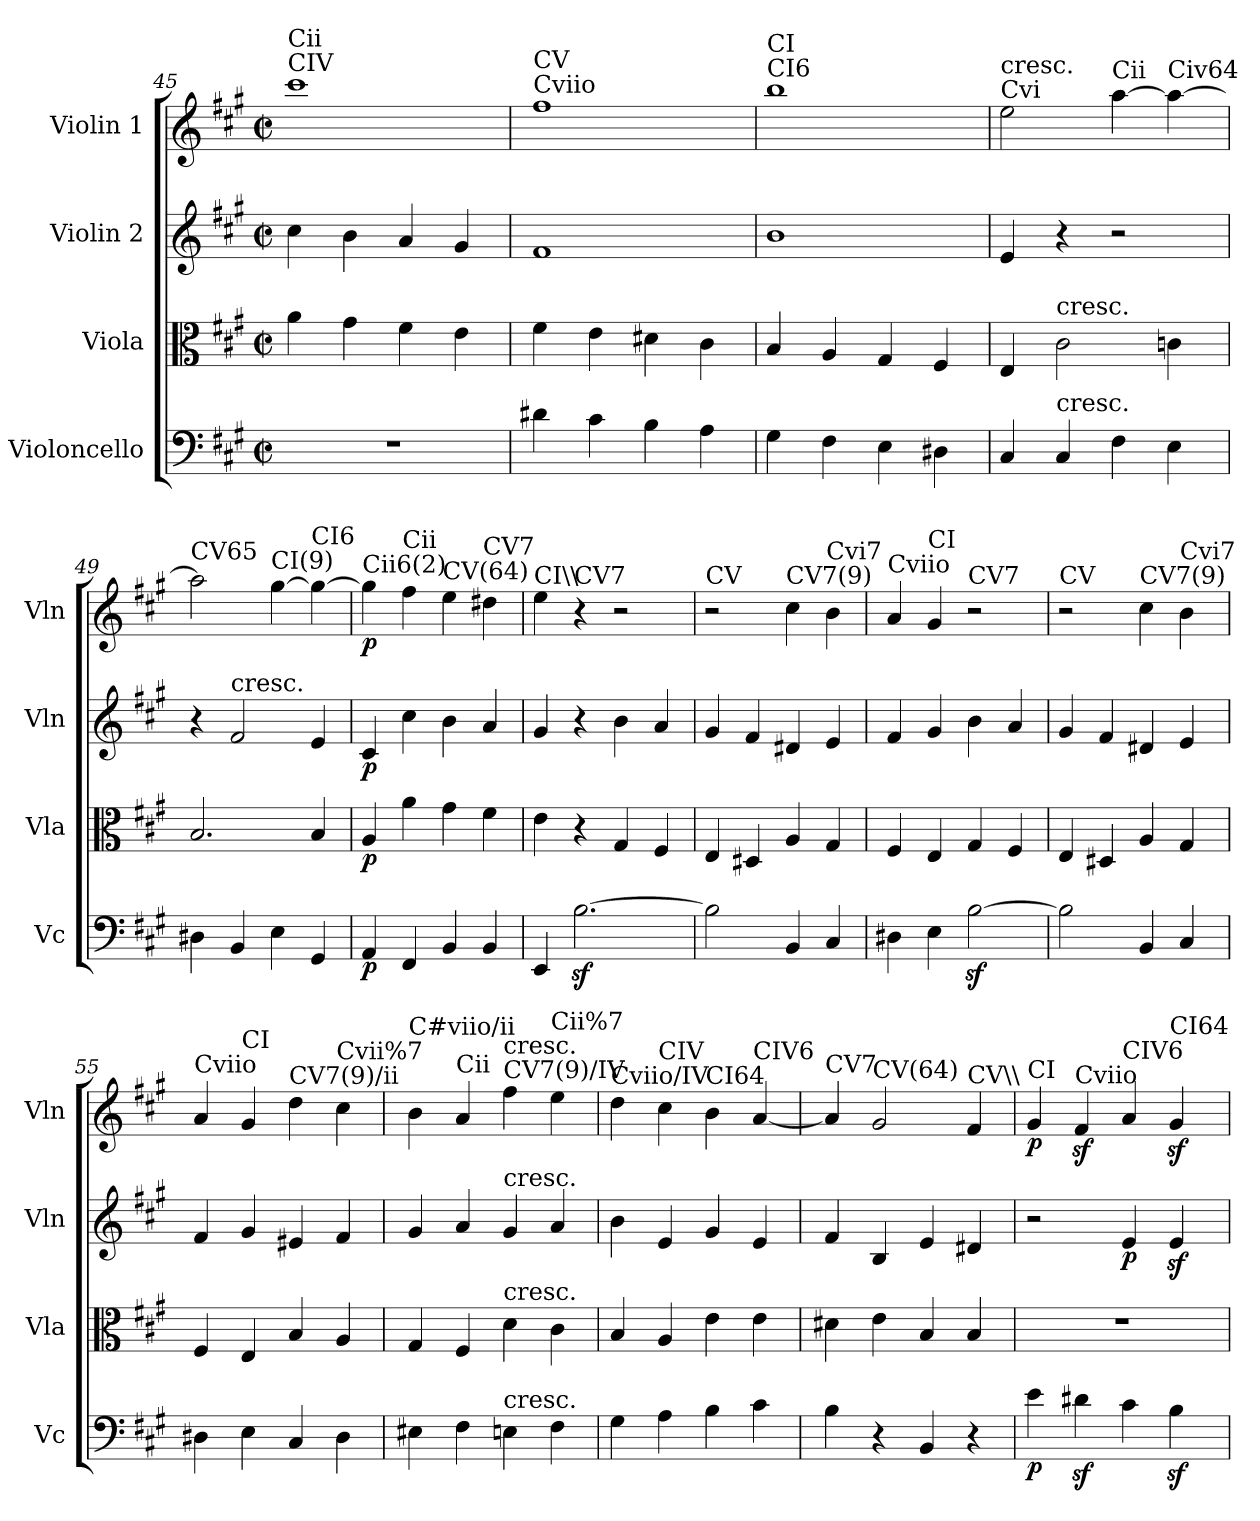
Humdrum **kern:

**kern	**dynam	**kern	**dynam	**kern	**dynam	**kern	**dynam
*part4	*part4	*part3	*part3	*part2	*part2	*part1	*part1
*staff4	*staff4	*staff3	*staff3	*staff2	*staff2	*staff1	*staff1
*I"Violoncello	*	*I"Viola	*	*I"Violin 2	*	*I"Violin 1	*
*I'Vc	*	*I'Vla	*	*I'Vln	*	*I'Vln	*
*clefF4	*	*clefC3	*	*clefG2	*	*clefG2	*
*k[f#c#g#]	*	*k[f#c#g#]	*	*k[f#c#g#]	*	*k[f#c#g#]	*
*A:	*	*A:	*	*A:	*	*A:	*
*M2/2	*	*M2/2	*	*M2/2	*	*M2/2	*
*met(c|)	*	*met(c|)	*	*met(c|)	*	*met(c|)	*
=45	=45	=45	=45	=45	=45	=45	=45
!	!	!	!	!	!	!LO:TX:a:t=CIV	!
!	!	!	!	!	!	!LO:TX:a:t=Cii	!
1r	.	4a\	.	4cc#\	.	1ccc#	.
.	.	4g#\	.	4b\	.	.	.
.	.	4f#\	.	4a/	.	.	.
.	.	4e\	.	4g#/	.	.	.
=46	=46	=46	=46	=46	=46	=46	=46
!	!	!	!	!	!	!LO:TX:a:t=Cviio	!
!	!	!	!	!	!	!LO:TX:a:t=CV	!
4d#X\	.	4f#\	.	1f#	.	1ff#	.
4c#\	.	4e\	.	.	.	.	.
4B\	.	4d#X\	.	.	.	.	.
4A\	.	4c#\	.	.	.	.	.
!!LO:PB:g=z
=47	=47	=47	=47	=47	=47	=47	=47
!	!	!	!	!	!	!LO:TX:a:t=CI6	!
!	!	!	!	!	!	!LO:TX:a:t=CI	!
4G#\	.	4B/	.	1b	.	1bb	.
4F#\	.	4A/	.	.	.	.	.
4E\	.	4G#/	.	.	.	.	.
4D#X\	.	4F#/	.	.	.	.	.
=48	=48	=48	=48	=48	=48	=48	=48
!	!	!	!	!	!	!LO:TX:a:t=Cvi	!
!	!	!	!	!	!	!LO:TX:a:t=cresc.	!
4C#/	.	4E/	.	4e/	.	2ee\	.
!	!	!LO:TX:a:t=cresc.	!	!	!	!	!
!LO:TX:a:t=cresc.	!	!	!	!	!	!	!
4C#/	.	2c#\	.	4r	.	.	.
!	!	!	!	!	!	!LO:TX:a:t=Cii	!
4F#\	.	.	.	2r	.	[4aa\	.
!	!	!	!	!	!	!LO:TX:a:t=Civ64	!
4E\	.	4cn\	.	.	.	4aa\_	.
=49	=49	=49	=49	=49	=49	=49	=49
!	!	!	!	!	!	!LO:TX:a:t=CV65	!
4D#X\	.	2.B/	.	4r	.	2aa\]	.
!	!	!	!	!LO:TX:a:t=cresc.	!	!	!
4BB/	.	.	.	2f#/	.	.	.
!	!	!	!	!	!	!LO:TX:a:t=CI(9)	!
4E\	.	.	.	.	.	[4gg#\	.
!	!	!	!	!	!	!LO:TX:a:t=CI6	!
4GG#/	.	4B/	.	4e/	.	4gg#\_	.
=50	=50	=50	=50	=50	=50	=50	=50
!	!	!	!	!	!	!LO:TX:a:t=Cii6(2)	!
!	!LO:DY:b	!	!LO:DY:b	!	!LO:DY:b	!	!LO:DY:b
4AA/	p	4A/	p	4c#/	p	4gg#\]	p
!	!	!	!	!	!	!LO:TX:a:t=Cii	!
4FF#/	.	4a\	.	4cc#\	.	4ff#\	.
!	!	!	!	!	!	!LO:TX:a:t=CV(64)	!
4BB/	.	4g#\	.	4b\	.	4ee\	.
!	!	!	!	!	!	!LO:TX:a:t=CV7	!
4BB/	.	4f#\	.	4a/	.	4dd#X\	.
=51	=51	=51	=51	=51	=51	=51	=51
!	!	!	!	!	!	!LO:TX:a:t=CI\\	!
4EE/	.	4e\	.	4g#/	.	4ee\	.
!	!	!	!	!	!	!LO:TX:a:t=CV7	!
[2.Bz<\	.	4r	.	4r	.	4r	.
.	.	4G#/	.	4b\	.	2r	.
.	.	4F#/	.	4a/	.	.	.
!!LO:LB:g=z
=52	=52	=52	=52	=52	=52	=52	=52
!	!	!	!	!	!	!LO:TX:a:t=CV	!
2B\]	.	4E/	.	4g#/	.	2r	.
.	.	4D#X/	.	4f#/	.	.	.
!	!	!	!	!	!	!LO:TX:a:t=CV7(9)	!
4BB/	.	4A/	.	4d#X/	.	4cc#\	.
!	!	!	!	!	!	!LO:TX:a:t=Cvi7	!
4C#/	.	4G#/	.	4e/	.	4b\	.
=53	=53	=53	=53	=53	=53	=53	=53
!	!	!	!	!	!	!LO:TX:a:t=Cviio	!
4D#X\	.	4F#/	.	4f#/	.	4a/	.
!	!	!	!	!	!	!LO:TX:a:t=CI	!
4E\	.	4E/	.	4g#/	.	4g#/	.
!	!	!	!	!	!	!LO:TX:a:t=CV7	!
[2Bz<\	.	4G#/	.	4b\	.	2r	.
.	.	4F#/	.	4a/	.	.	.
=54	=54	=54	=54	=54	=54	=54	=54
!	!	!	!	!	!	!LO:TX:a:t=CV	!
2B\]	.	4E/	.	4g#/	.	2r	.
.	.	4D#X/	.	4f#/	.	.	.
!	!	!	!	!	!	!LO:TX:a:t=CV7(9)	!
4BB/	.	4A/	.	4d#X/	.	4cc#\	.
!	!	!	!	!	!	!LO:TX:a:t=Cvi7	!
4C#/	.	4G#/	.	4e/	.	4b\	.
=55	=55	=55	=55	=55	=55	=55	=55
!	!	!	!	!	!	!LO:TX:a:t=Cviio	!
4D#X\	.	4F#/	.	4f#/	.	4a/	.
!	!	!	!	!	!	!LO:TX:a:t=CI	!
4E\	.	4E/	.	4g#/	.	4g#/	.
!	!	!	!	!	!	!LO:TX:a:t=CV7(9)/ii	!
4C#/	.	4B/	.	4e#X/	.	4dd\	.
!	!	!	!	!	!	!LO:TX:a:t=Cvii%7	!
4D#\	.	4A/	.	4f#/	.	4cc#\	.
!!LO:PB:g=z
=56	=56	=56	=56	=56	=56	=56	=56
!	!	!	!	!	!	!LO:TX:a:t=C#viio/ii	!
4E#X\	.	4G#/	.	4g#/	.	4b\	.
!	!	!	!	!	!	!LO:TX:a:t=Cii	!
4F#\	.	4F#/	.	4a/	.	4a/	.
!	!	!	!	!	!	!LO:TX:a:t=CV7(9)/IV	!
!	!	!	!	!	!	!LO:TX:a:t=cresc.	!
!	!	!	!	!LO:TX:a:t=cresc.	!	!	!
!	!	!LO:TX:a:t=cresc.	!	!	!	!	!
!LO:TX:a:t=cresc.	!	!	!	!	!	!	!
4En\	.	4d\	.	4g#/	.	4ff#\	.
!	!	!	!	!	!	!LO:TX:a:t=Cii%7	!
4F#\	.	4c#\	.	4a/	.	4ee\	.
!!LO:LB:g=z
=57	=57	=57	=57	=57	=57	=57	=57
!	!	!	!	!	!	!LO:TX:a:t=Cviio/IV	!
4G#\	.	4B/	.	4b\	.	4dd\	.
!	!	!	!	!	!	!LO:TX:a:t=CIV	!
4A\	.	4A/	.	4e/	.	4cc#\	.
!	!	!	!	!	!	!LO:TX:a:t=CI64	!
4B\	.	4e\	.	4g#/	.	4b\	.
!	!	!	!	!	!	!LO:TX:a:t=CIV6	!
4c#\	.	4e\	.	4e/	.	[4a/	.
=58	=58	=58	=58	=58	=58	=58	=58
!	!	!	!	!	!	!LO:TX:a:t=CV7	!
4B\	.	4d#X\	.	4f#/	.	4a/]	.
!	!	!	!	!	!	!LO:TX:a:t=CV(64)	!
4r	.	4e\	.	4B/	.	2g#/	.
4BB/	.	4B/	.	4e/	.	.	.
!	!	!	!	!	!	!LO:TX:a:t=CV\\	!
4r	.	4B/	.	4d#X/	.	4f#/	.
=59	=59	=59	=59	=59	=59	=59	=59
!	!	!	!	!	!	!LO:TX:a:t=CI	!
!	!LO:DY:b	!	!	!	!	!	!LO:DY:b
4e\	p	1r	.	2r	.	4g#/	p
!	!	!	!	!	!	!LO:TX:a:t=Cviio	!
4d#Xz<\	.	.	.	.	.	4f#z</	.
!	!	!	!	!	!	!LO:TX:a:t=CIV6	!
!	!	!	!	!	!LO:DY:b	!	!
4c#\	.	.	.	4e/	p	4a/	.
!	!	!	!	!	!	!LO:TX:a:t=CI64	!
4Bz<\	.	.	.	4ez</	.	4g#z</	.
=	=	=	=	=	=	=	=
*-	*-	*-	*-	*-	*-	*-	*-
